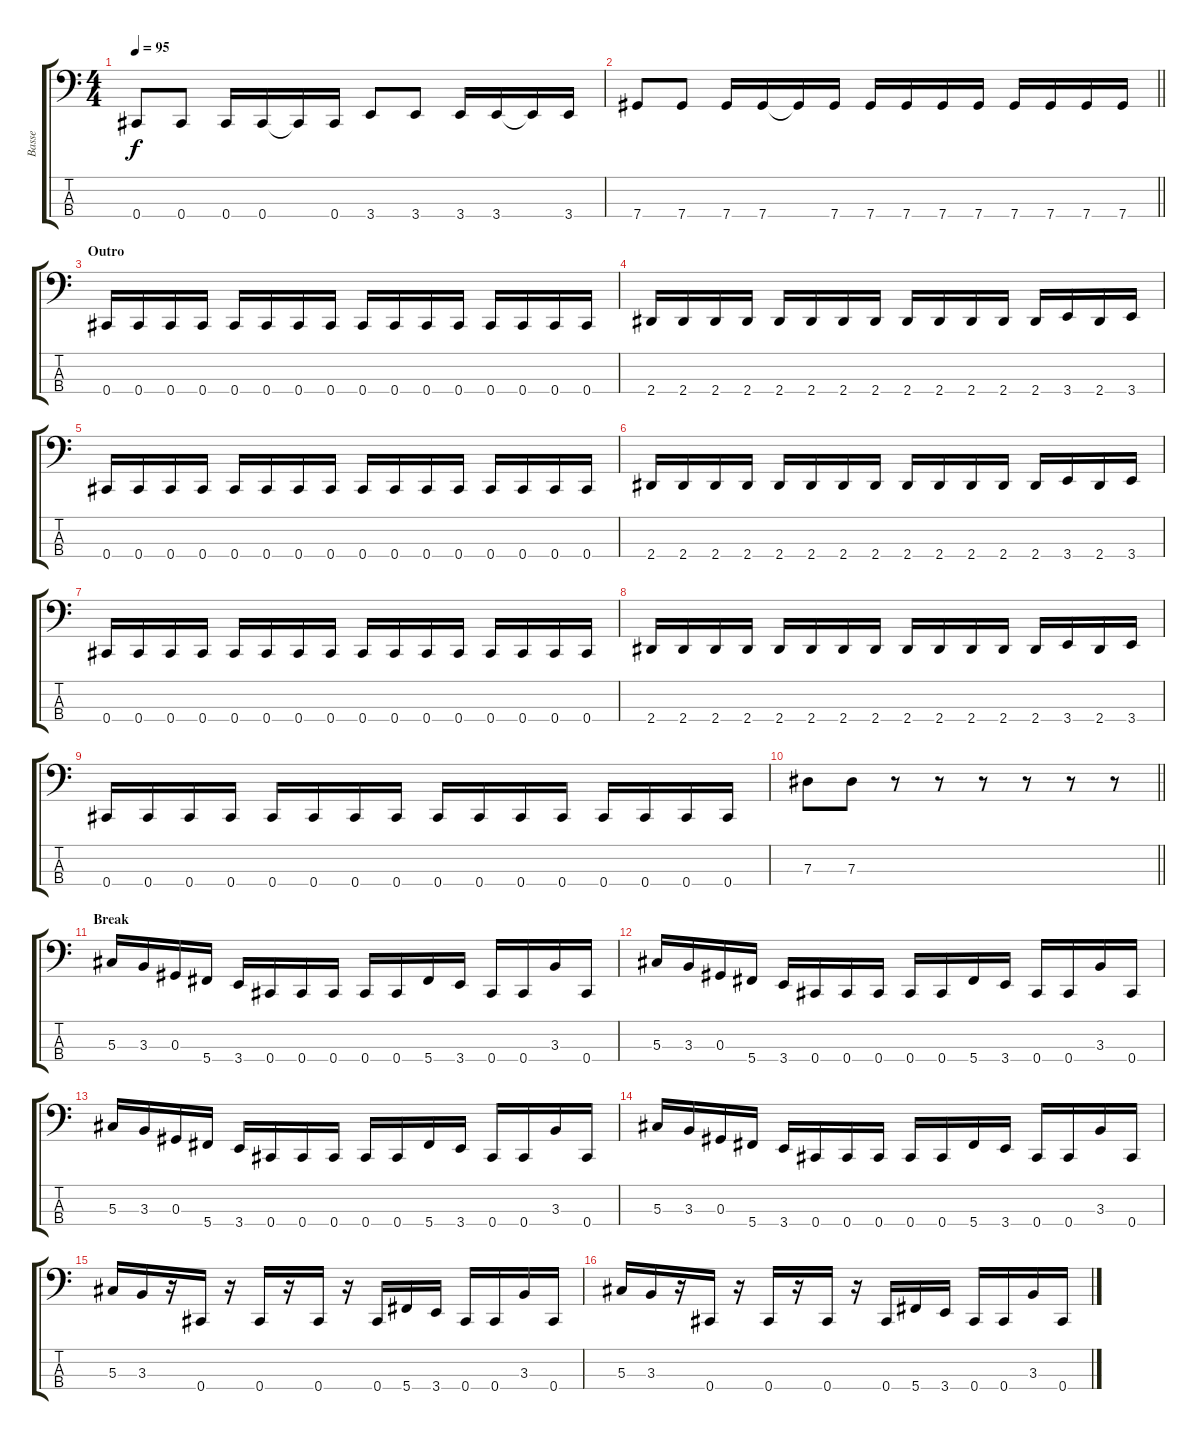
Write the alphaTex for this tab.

\track ("Basse" "Basse") {instrument slapbass1}
\staff {score tabs}
\tuning (Gb2 Db2 Ab1 Db1) {hide}
\ts (4 4)
\tempo 95
\clef f4
\ks c
0.4.8{dy f} 0.4.8 0.4.16 0.4.16 0.4{t}.16 0.4.16 3.4.8 3.4.8 3.4.16 3.4.16 3.4{t}.16 3.4.16 |
\barLineRight lightlight
7.4.8 7.4.8 7.4.16 7.4.16 7.4{t}.16 7.4.16 7.4.16 7.4.16 7.4.16 7.4.16 7.4.16 7.4.16 7.4.16 7.4.16 |
\section ("" "Outro")
0.4.16 0.4.16 0.4.16 0.4.16 0.4.16 0.4.16 0.4.16 0.4.16 0.4.16 0.4.16 0.4.16 0.4.16 0.4.16 0.4.16 0.4.16 0.4.16 |
2.4.16 2.4.16 2.4.16 2.4.16 2.4.16 2.4.16 2.4.16 2.4.16 2.4.16 2.4.16 2.4.16 2.4.16 2.4.16 3.4.16 2.4.16 3.4.16 |
0.4.16 0.4.16 0.4.16 0.4.16 0.4.16 0.4.16 0.4.16 0.4.16 0.4.16 0.4.16 0.4.16 0.4.16 0.4.16 0.4.16 0.4.16 0.4.16 |
2.4.16 2.4.16 2.4.16 2.4.16 2.4.16 2.4.16 2.4.16 2.4.16 2.4.16 2.4.16 2.4.16 2.4.16 2.4.16 3.4.16 2.4.16 3.4.16 |
0.4.16 0.4.16 0.4.16 0.4.16 0.4.16 0.4.16 0.4.16 0.4.16 0.4.16 0.4.16 0.4.16 0.4.16 0.4.16 0.4.16 0.4.16 0.4.16 |
2.4.16 2.4.16 2.4.16 2.4.16 2.4.16 2.4.16 2.4.16 2.4.16 2.4.16 2.4.16 2.4.16 2.4.16 2.4.16 3.4.16 2.4.16 3.4.16 |
0.4.16 0.4.16 0.4.16 0.4.16 0.4.16 0.4.16 0.4.16 0.4.16 0.4.16 0.4.16 0.4.16 0.4.16 0.4.16 0.4.16 0.4.16 0.4.16 |
\barLineRight lightlight
7.3.8 7.3.8 r.8 r.8 r.8 r.8 r.8 r.8 |
\section ("" "Break")
5.3.16 3.3.16 0.3.16 5.4.16 3.4.16 0.4.16 0.4.16 0.4.16 0.4.16 0.4.16 5.4.16 3.4.16 0.4.16 0.4.16 3.3.16 0.4.16 |
5.3.16 3.3.16 0.3.16 5.4.16 3.4.16 0.4.16 0.4.16 0.4.16 0.4.16 0.4.16 5.4.16 3.4.16 0.4.16 0.4.16 3.3.16 0.4.16 |
5.3.16 3.3.16 0.3.16 5.4.16 3.4.16 0.4.16 0.4.16 0.4.16 0.4.16 0.4.16 5.4.16 3.4.16 0.4.16 0.4.16 3.3.16 0.4.16 |
5.3.16 3.3.16 0.3.16 5.4.16 3.4.16 0.4.16 0.4.16 0.4.16 0.4.16 0.4.16 5.4.16 3.4.16 0.4.16 0.4.16 3.3.16 0.4.16 |
5.3.16 3.3.16 r.16 0.4.16 r.16 0.4.16 r.16 0.4.16 r.16 0.4.16 5.4.16 3.4.16 0.4.16 0.4.16 3.3.16 0.4.16 |
5.3.16 3.3.16 r.16 0.4.16 r.16 0.4.16 r.16 0.4.16 r.16 0.4.16 5.4.16 3.4.16 0.4.16 0.4.16 3.3.16 0.4.16
